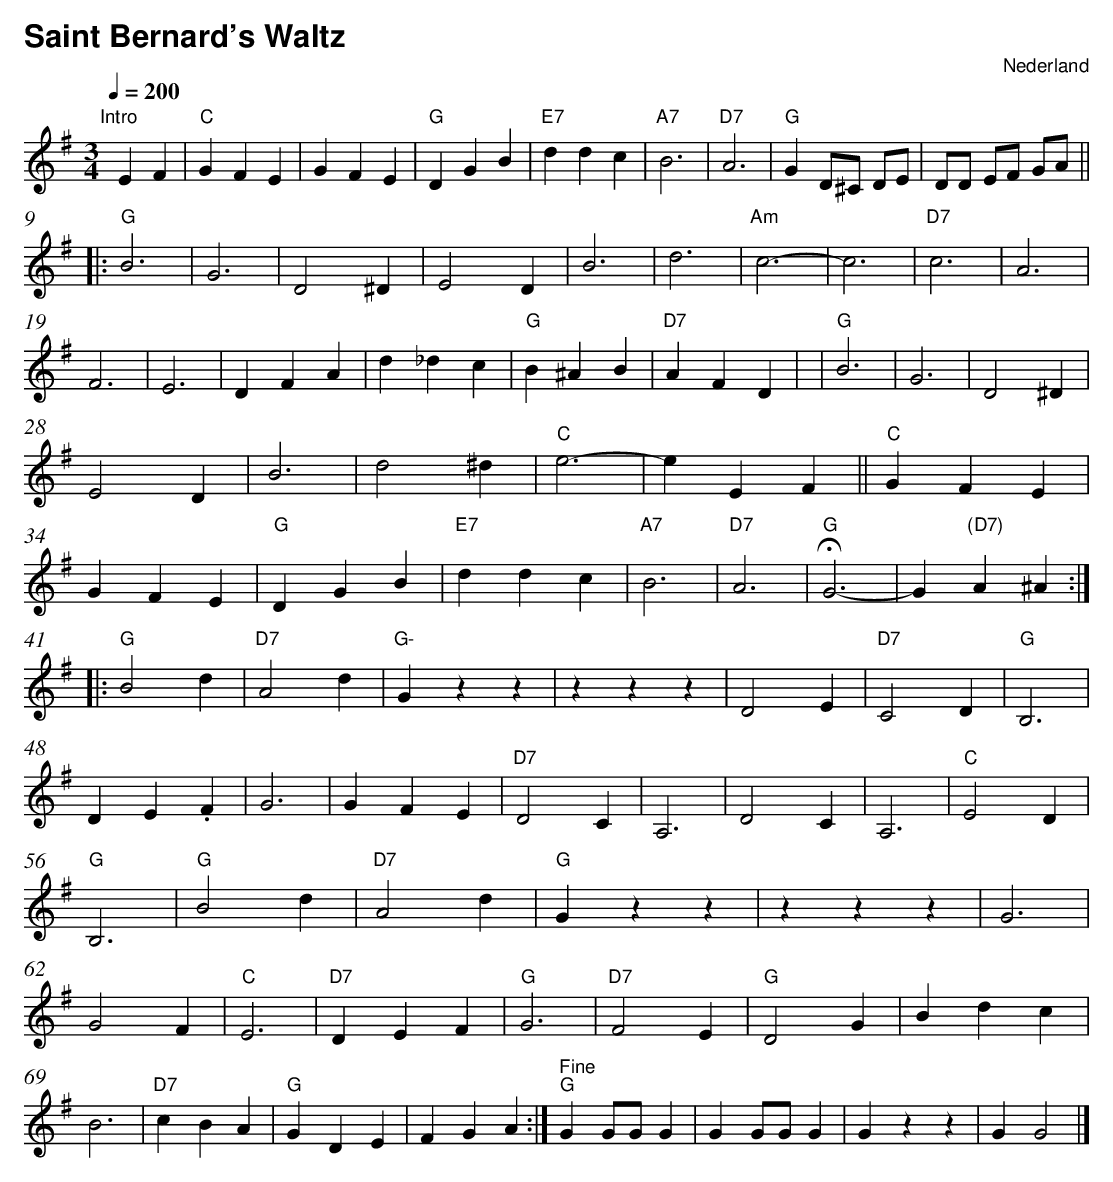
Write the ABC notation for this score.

X:1
T:Saint Bernard's Waltz
O:Nederland
M: 3/4
L: 1/4
Q:1/4=200
K:G
V:1 clef=treble
"Intro"[|]\
EF | "C"GFE | GFE | "G"DGB | "E7"ddc | "A7"B3 | "D7"A3 | "G"G D/^C/ D/E/ | D/D/ E/F/ G/A/ ||$
|: "G"B3 | G3 | D2^D | E2D | B3 | d3 | "Am"c3- | c3 | "D7"c3 | A3 | F3 | E3 | DFA | d_dc | "G"B^AB | "D7"AFD |
| "G"B3 | G3 | D2^D | E2D | B3 | d2^d | "C"e3- | eEF || "C"GFE | GFE | "G"DGB | "E7"ddc | "A7"B3 | "D7"A3 | "G"HG3- | G"(D7)"A^A :|:$
"G"B2 d |"D7" A2 d |"G-" G z z | z z z | D2 E |"D7" C2 D |"G" B,3 | DE.F | G3 | GFE |"D7"  D2 C | A,3 | D2 C | A,3 |"C" E2 D |"G" B,3 |
"G" B2 d |"D7" A2 d |"G" G z z | z z z | G3 | G2 F |"C" E3 |"D7" DEF |"G" G3 |"D7" F2 E |"G" D2 G | Bdc | B3 |"D7" cBA |"G" GDE | FGA :|
" Fine" "G" G G/G/G | GG/G/G | G z z | G G2 |]
